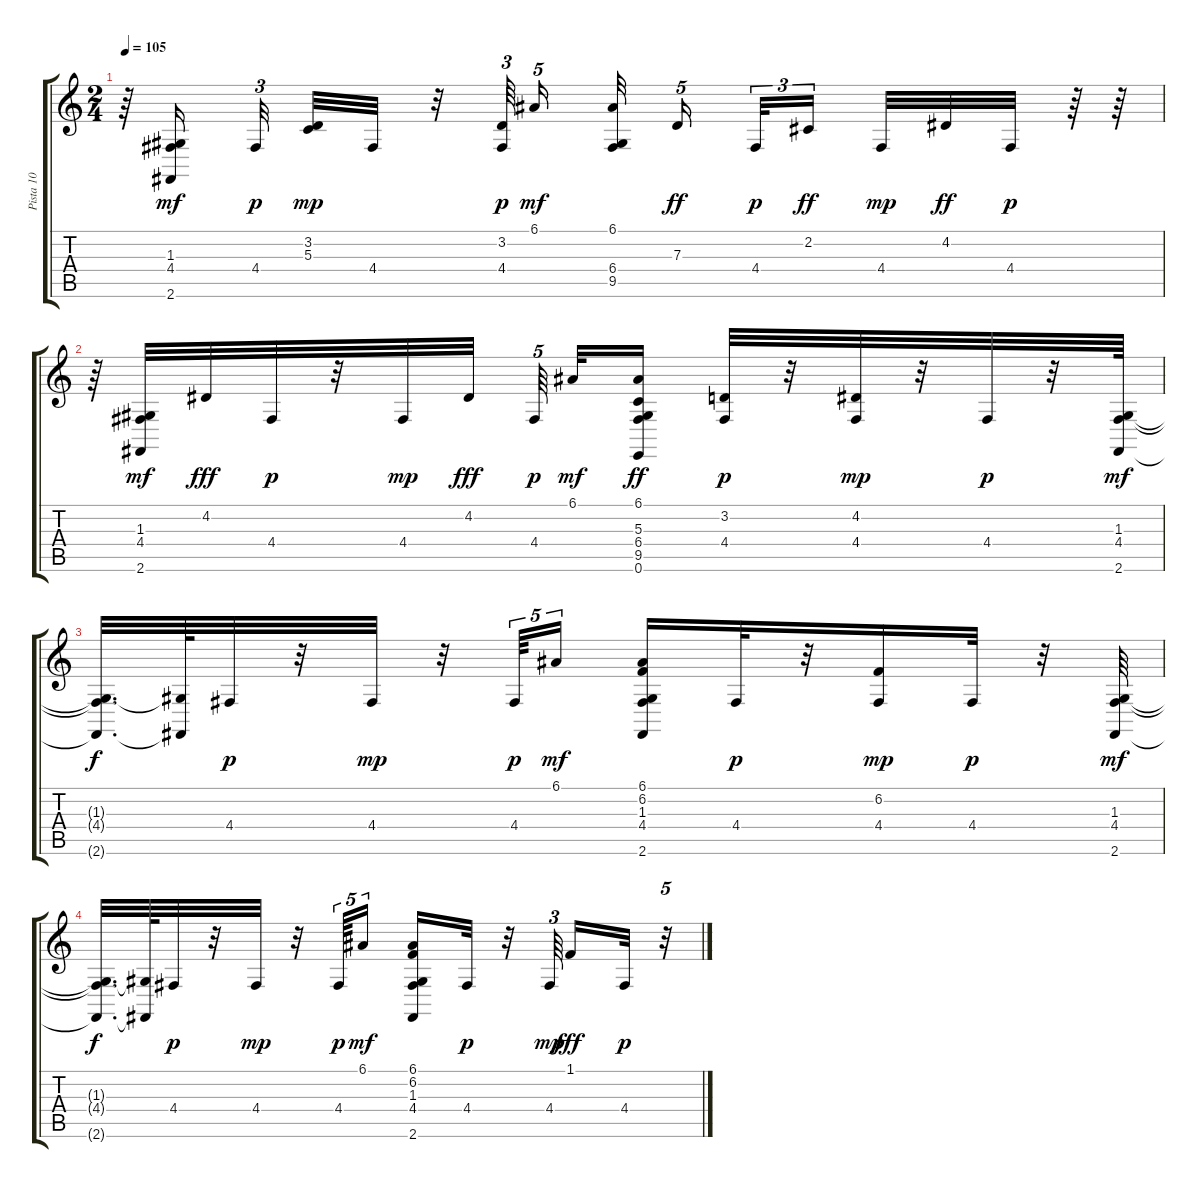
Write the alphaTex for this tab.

\track ("Pista 10" "Pista 10") {instrument drawbarorgan}
\staff {score tabs}
\tuning (E4 B3 G3 D3 A2 E2) {hide}
\ts (2 4)
\tempo 105
\clef g2
\ks c
r.64{dy p} (1.3 4.4 2.6).16{dy mf beam splitsecondary} 4.4.32{tu (3 2) dy p beam splitsecondary} (3.2 5.3).32{dy mp} 4.4.32 r.32 (3.2 4.4).64{tu (3 2) dy p} 6.1.16{tu (5 4) dy mf} (6.1 6.4 9.5).32{beam splitsecondary} 7.3.16{tu (5 4) dy ff} 4.4.32{tu (3 2) dy p} 2.2.16{tu (3 2) dy ff beam splitsecondary} 4.4.32{dy mp} 4.2.32{dy ff} 4.4.32{dy p} r.64 r.64 |
r.64 (1.3 4.4 2.6).32{dy mf} 4.2.32{dy fff} 4.4.32{dy p} r.32 4.4.32{dy mp} 4.2.32{dy fff beam splitsecondary} 4.4.64{tu (5 4) dy p beam splitsecondary} 6.1.32{dy mf} (6.1 5.3 6.4 9.5 0.6).16{dy ff} (3.2 4.4).32{dy p} r.32 (4.2 4.4).32{dy mp} r.32 4.4.32{dy p} r.32 (1.3 4.4 2.6).64{dy mf} |
(1.3{t} 4.4{t} 2.6{t}).32{d dy f} (1.3{t} 2.6{t}).64 4.4.32{dy p} r.32 4.4.32{dy mp} r.32 4.4.64{tu (5 4) dy p} 6.1.16{tu (5 4) dy mf} (6.1 6.2 1.3 4.4 2.6).16 4.4.32{dy p} r.32 (6.2 4.4).16{dy mp} 4.4.32{dy p} r.32 (1.3 4.4 2.6).64{dy mf} |
(1.3{t} 4.4{t} 2.6{t}).32{d dy f} (1.3{t} 2.6{t}).64 4.4.32{dy p} r.32 4.4.32{dy mp} r.32 4.4.64{tu (5 4) dy p} 6.1.16{tu (5 4) dy mf} (6.1 6.2 1.3 4.4 2.6).16 4.4.32{dy p} r.32 4.4.64{tu (3 2) dy mp beam splitsecondary} 1.1.16{dy fff} 4.4.32{dy p} r.32{tu (5 4)}
